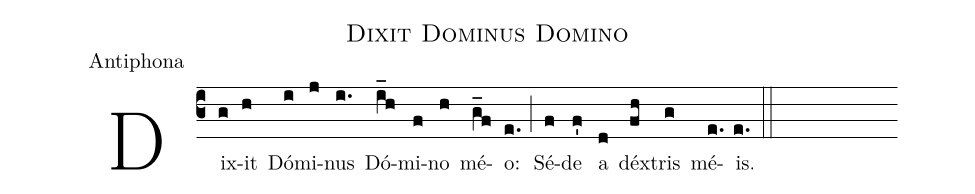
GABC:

name:Dixit Dominus Domino;
office-part:Antiphona;
%%
(c3) Dix(g)it(h) Dó(i)mi(j)nus(i.) Dó(i_h)mi(f)no(h) mé(g_f)o:(e.) (;) Sé(f)de(f') a(d) déx(fh)tris(g) mé(e.)is.(e.) (::)
